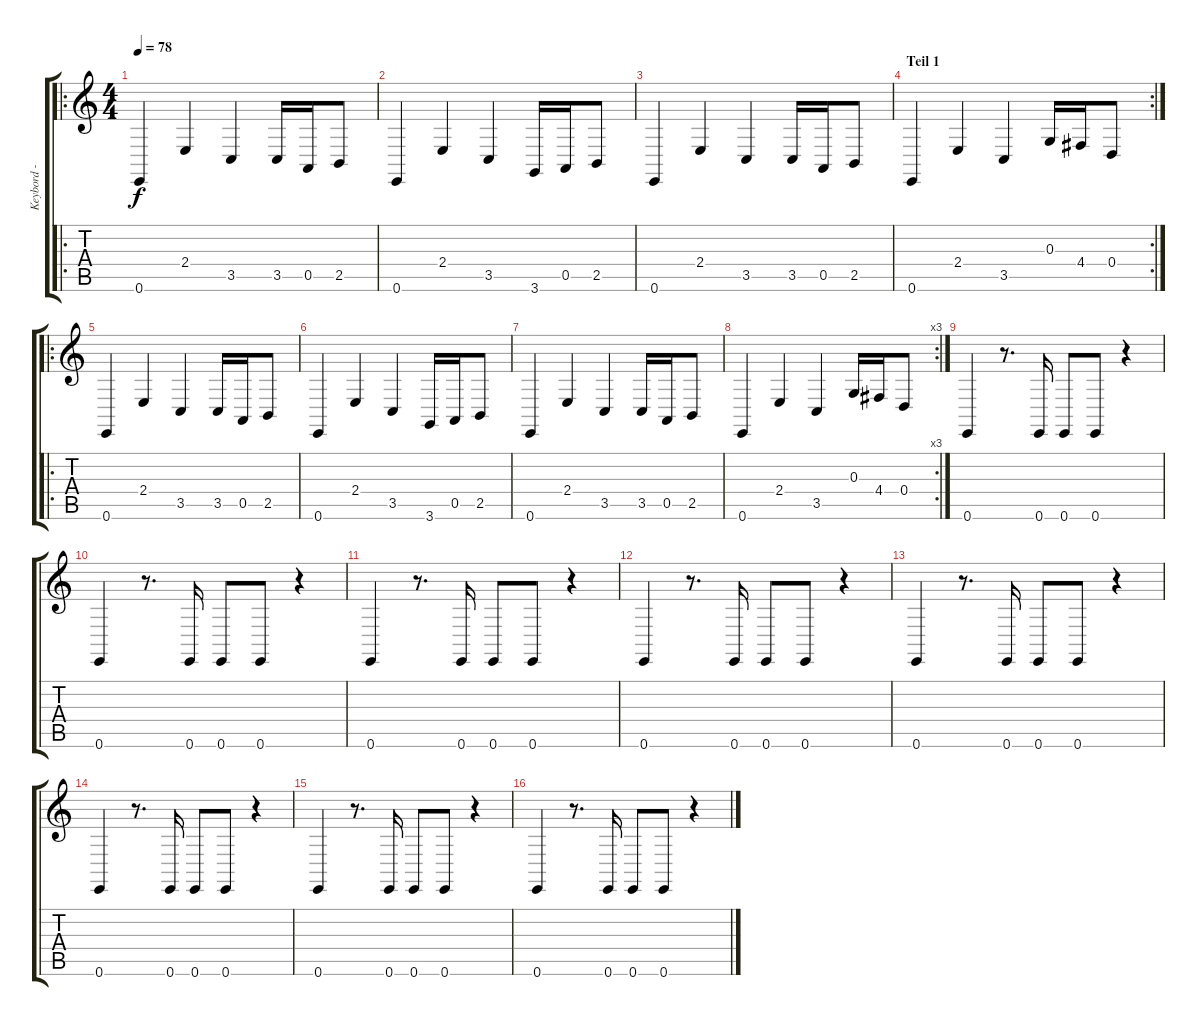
\track ("Keybord - Sound 5" "Keybord - ") {instrument lead8bassandlead}
\staff {score tabs}
\tuning (E4 B3 G3 D3 A2 E2) {hide}
\ro
\ts (4 4)
\tempo 78
\clef g2
\ks c
0.6.4{dy f instrument lead8bassandlead} 2.4.4 3.5.4 3.5.16 0.5.16 2.5.8 |
0.6.4 2.4.4 3.5.4 3.6.16 0.5.16 2.5.8 |
0.6.4 2.4.4 3.5.4 3.5.16 0.5.16 2.5.8 |
\rc 2
\section ("" "Teil 1")
0.6.4 2.4.4 3.5.4 0.3.16 4.4.16 0.4.8 |
\ro
0.6.4 2.4.4 3.5.4 3.5.16 0.5.16 2.5.8 |
0.6.4 2.4.4 3.5.4 3.6.16 0.5.16 2.5.8 |
0.6.4 2.4.4 3.5.4 3.5.16 0.5.16 2.5.8 |
\rc 3
0.6.4 2.4.4 3.5.4 0.3.16 4.4.16 0.4.8 |
0.6.4 r.8{d} 0.6.16 0.6.8 0.6.8 r.4 |
0.6.4 r.8{d} 0.6.16 0.6.8 0.6.8 r.4 |
0.6.4 r.8{d} 0.6.16 0.6.8 0.6.8 r.4 |
0.6.4 r.8{d} 0.6.16 0.6.8 0.6.8 r.4 |
0.6.4 r.8{d} 0.6.16 0.6.8 0.6.8 r.4 |
0.6.4 r.8{d} 0.6.16 0.6.8 0.6.8 r.4 |
0.6.4 r.8{d} 0.6.16 0.6.8 0.6.8 r.4 |
0.6.4 r.8{d} 0.6.16 0.6.8 0.6.8 r.4
